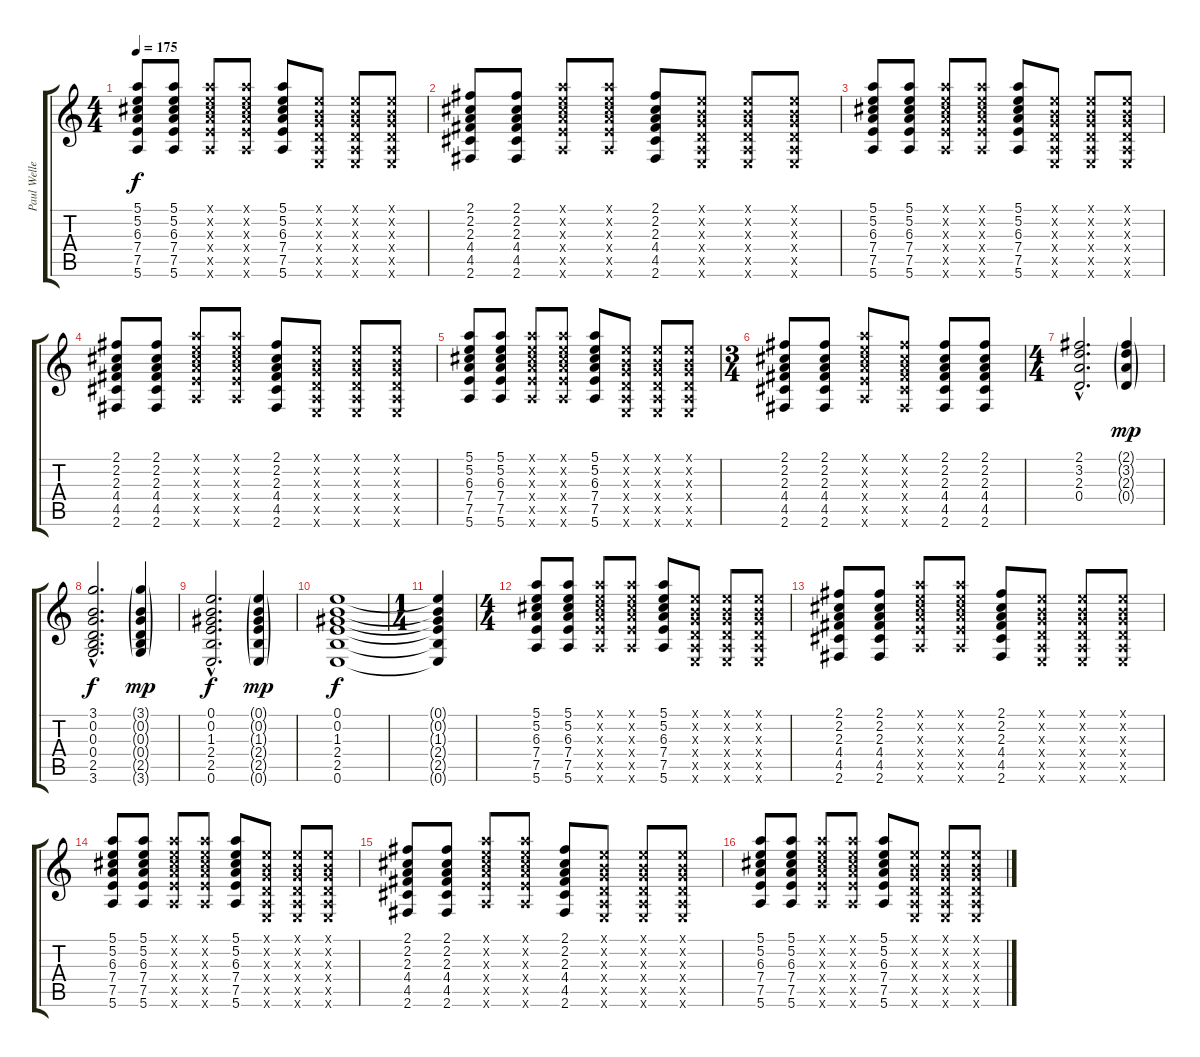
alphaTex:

\track ("Paul Weller guitar1  " "Paul Welle") {instrument electricguitarclean}
\staff {score tabs}
\tuning (E4 B3 G3 D3 A2 E2) {hide}
\ts (4 4)
\tempo 175
\clef g2
\ks c
(5.1 5.2 6.3 7.4 7.5 5.6).8{dy f} (5.1 5.2 6.3 7.4 7.5 5.6).8 (5.1{x} 5.2{x} 6.3{x} 7.4{x} 7.5{x} 5.6{x}).8 (5.1{x} 5.2{x} 6.3{x} 7.4{x} 7.5{x} 5.6{x}).8 (5.1 5.2 6.3 7.4 7.5 5.6).8 (0.1{x} 0.2{x} 0.3{x} 0.4{x} 0.5{x} 0.6{x}).8 (0.1{x} 0.2{x} 0.3{x} 0.4{x} 0.5{x} 0.6{x}).8 (0.1{x} 0.2{x} 0.3{x} 0.4{x} 0.5{x} 0.6{x}).8 |
(2.1 2.2 2.3 4.4 4.5 2.6).8 (2.1 2.2 2.3 4.4 4.5 2.6).8 (5.1{x} 5.2{x} 6.3{x} 7.4{x} 7.5{x} 5.6{x}).8 (5.1{x} 5.2{x} 6.3{x} 7.4{x} 7.5{x} 5.6{x}).8 (2.1 2.2 2.3 4.4 4.5 2.6).8 (0.1{x} 0.2{x} 0.3{x} 0.4{x} 0.5{x} 0.6{x}).8 (0.1{x} 0.2{x} 0.3{x} 0.4{x} 0.5{x} 0.6{x}).8 (0.1{x} 0.2{x} 0.3{x} 0.4{x} 0.5{x} 0.6{x}).8 |
(5.1 5.2 6.3 7.4 7.5 5.6).8 (5.1 5.2 6.3 7.4 7.5 5.6).8 (5.1{x} 5.2{x} 6.3{x} 7.4{x} 7.5{x} 5.6{x}).8 (5.1{x} 5.2{x} 6.3{x} 7.4{x} 7.5{x} 5.6{x}).8 (5.1 5.2 6.3 7.4 7.5 5.6).8 (0.1{x} 0.2{x} 0.3{x} 0.4{x} 0.5{x} 0.6{x}).8 (0.1{x} 0.2{x} 0.3{x} 0.4{x} 0.5{x} 0.6{x}).8 (0.1{x} 0.2{x} 0.3{x} 0.4{x} 0.5{x} 0.6{x}).8 |
(2.1 2.2 2.3 4.4 4.5 2.6).8 (2.1 2.2 2.3 4.4 4.5 2.6).8 (5.1{x} 5.2{x} 6.3{x} 7.4{x} 7.5{x} 5.6{x}).8 (5.1{x} 5.2{x} 6.3{x} 7.4{x} 7.5{x} 5.6{x}).8 (2.1 2.2 2.3 4.4 4.5 2.6).8 (0.1{x} 0.2{x} 0.3{x} 0.4{x} 0.5{x} 0.6{x}).8 (0.1{x} 0.2{x} 0.3{x} 0.4{x} 0.5{x} 0.6{x}).8 (0.1{x} 0.2{x} 0.3{x} 0.4{x} 0.5{x} 0.6{x}).8 |
(5.1 5.2 6.3 7.4 7.5 5.6).8 (5.1 5.2 6.3 7.4 7.5 5.6).8 (5.1{x} 5.2{x} 6.3{x} 7.4{x} 7.5{x} 5.6{x}).8 (5.1{x} 5.2{x} 6.3{x} 7.4{x} 7.5{x} 5.6{x}).8 (5.1 5.2 6.3 7.4 7.5 5.6).8 (0.1{x} 0.2{x} 0.3{x} 0.4{x} 0.5{x} 0.6{x}).8 (0.1{x} 0.2{x} 0.3{x} 0.4{x} 0.5{x} 0.6{x}).8 (0.1{x} 0.2{x} 0.3{x} 0.4{x} 0.5{x} 0.6{x}).8 |
\ts (3 4)
(2.1 2.2 2.3 4.4 4.5 2.6).8 (2.1 2.2 2.3 4.4 4.5 2.6).8 (5.1{x} 5.2{x} 6.3{x} 7.4{x} 7.5{x} 5.6{x}).8 (2.1{x} 2.2{x} 2.3{x} 4.4{x} 4.5{x} 2.6{x}).8 (2.1 2.2 2.3 4.4 4.5 2.6).8 (2.1 2.2 2.3 4.4 4.5 2.6).8 |
\ts (4 4)
(2.1{hac} 3.2{hac} 2.3 0.4{hac}).2{d} (2.1{g} 3.2{g} 2.3{g} 0.4{g}).4{dy mp} |
(3.1{hac} 0.2{hac} 0.3{hac} 0.4{hac} 2.5{hac} 3.6{hac}).2{d dy f} (3.1{g} 0.2{g} 0.3{g} 0.4{g} 2.5{g} 3.6{g}).4{dy mp} |
(0.1{hac} 0.2{hac} 1.3{hac} 2.4{hac} 2.5{hac} 0.6{hac}).2{d dy f} (0.1{g} 0.2{g} 1.3{g} 2.4{g} 2.5{g} 0.6{g}).4{dy mp} |
(0.1 0.2 1.3 2.4 2.5 0.6).1{dy f} |
\ts (1 4)
(0.1{t} 0.2{t} 1.3{t} 2.4{t} 2.5{t} 0.6{t}).4 |
\ts (4 4)
(5.1 5.2 6.3 7.4 7.5 5.6).8 (5.1 5.2 6.3 7.4 7.5 5.6).8 (5.1{x} 5.2{x} 6.3{x} 7.4{x} 7.5{x} 5.6{x}).8 (5.1{x} 5.2{x} 6.3{x} 7.4{x} 7.5{x} 5.6{x}).8 (5.1 5.2 6.3 7.4 7.5 5.6).8 (0.1{x} 0.2{x} 0.3{x} 0.4{x} 0.5{x} 0.6{x}).8 (0.1{x} 0.2{x} 0.3{x} 0.4{x} 0.5{x} 0.6{x}).8 (0.1{x} 0.2{x} 0.3{x} 0.4{x} 0.5{x} 0.6{x}).8 |
(2.1 2.2 2.3 4.4 4.5 2.6).8 (2.1 2.2 2.3 4.4 4.5 2.6).8 (5.1{x} 5.2{x} 6.3{x} 7.4{x} 7.5{x} 5.6{x}).8 (5.1{x} 5.2{x} 6.3{x} 7.4{x} 7.5{x} 5.6{x}).8 (2.1 2.2 2.3 4.4 4.5 2.6).8 (0.1{x} 0.2{x} 0.3{x} 0.4{x} 0.5{x} 0.6{x}).8 (0.1{x} 0.2{x} 0.3{x} 0.4{x} 0.5{x} 0.6{x}).8 (0.1{x} 0.2{x} 0.3{x} 0.4{x} 0.5{x} 0.6{x}).8 |
(5.1 5.2 6.3 7.4 7.5 5.6).8 (5.1 5.2 6.3 7.4 7.5 5.6).8 (5.1{x} 5.2{x} 6.3{x} 7.4{x} 7.5{x} 5.6{x}).8 (5.1{x} 5.2{x} 6.3{x} 7.4{x} 7.5{x} 5.6{x}).8 (5.1 5.2 6.3 7.4 7.5 5.6).8 (0.1{x} 0.2{x} 0.3{x} 0.4{x} 0.5{x} 0.6{x}).8 (0.1{x} 0.2{x} 0.3{x} 0.4{x} 0.5{x} 0.6{x}).8 (0.1{x} 0.2{x} 0.3{x} 0.4{x} 0.5{x} 0.6{x}).8 |
(2.1 2.2 2.3 4.4 4.5 2.6).8 (2.1 2.2 2.3 4.4 4.5 2.6).8 (5.1{x} 5.2{x} 6.3{x} 7.4{x} 7.5{x} 5.6{x}).8 (5.1{x} 5.2{x} 6.3{x} 7.4{x} 7.5{x} 5.6{x}).8 (2.1 2.2 2.3 4.4 4.5 2.6).8 (0.1{x} 0.2{x} 0.3{x} 0.4{x} 0.5{x} 0.6{x}).8 (0.1{x} 0.2{x} 0.3{x} 0.4{x} 0.5{x} 0.6{x}).8 (0.1{x} 0.2{x} 0.3{x} 0.4{x} 0.5{x} 0.6{x}).8 |
(5.1 5.2 6.3 7.4 7.5 5.6).8 (5.1 5.2 6.3 7.4 7.5 5.6).8 (5.1{x} 5.2{x} 6.3{x} 7.4{x} 7.5{x} 5.6{x}).8 (5.1{x} 5.2{x} 6.3{x} 7.4{x} 7.5{x} 5.6{x}).8 (5.1 5.2 6.3 7.4 7.5 5.6).8 (0.1{x} 0.2{x} 0.3{x} 0.4{x} 0.5{x} 0.6{x}).8 (0.1{x} 0.2{x} 0.3{x} 0.4{x} 0.5{x} 0.6{x}).8 (0.1{x} 0.2{x} 0.3{x} 0.4{x} 0.5{x} 0.6{x}).8
